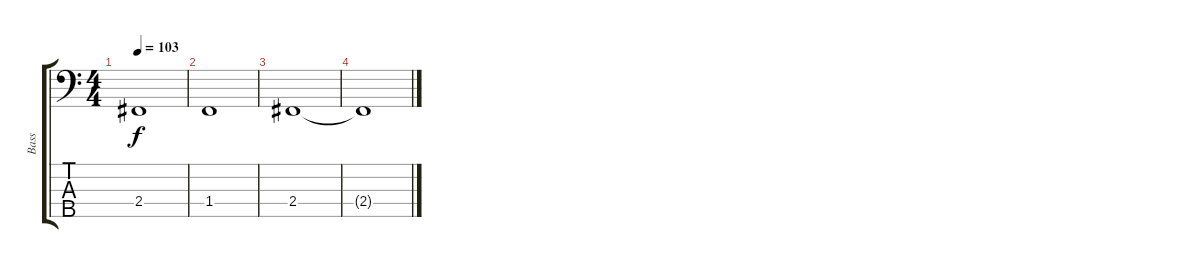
\track ("Bass" "Bass") {instrument electricbassfinger}
\staff {score tabs}
\tuning (G2 D2 A1 E1 B0) {hide}
\ts (4 4)
\tempo 103
\clef f4
\ks c
2.4.1{dy f} |
1.4.1 |
2.4.1 |
2.4{t}.1
